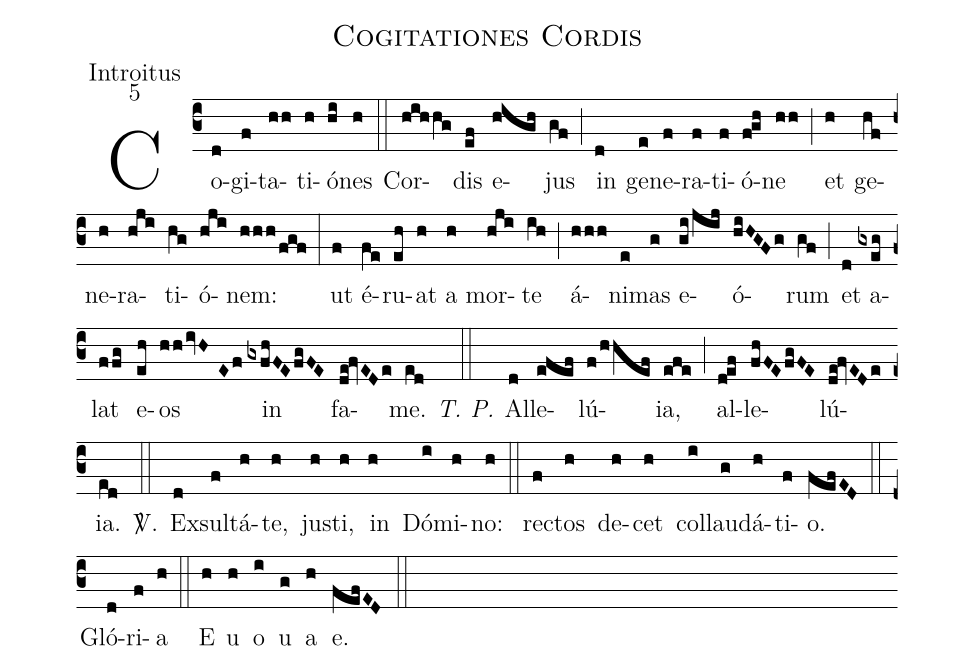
name:Cogitationes Cordis;
office-part:Introitus;
mode:5;
%%
(c3) Co(d)gi(f)ta(hh)ti(h)ó(hi)nes(h) (::) Cor(hihhg)dis(ef) e(high)jus(gf) (;) in(d) ge(e)ne(f)ra(f)ti(f)ó(f!gh)ne(hh) (;) et(h) ge(hf)ne(h)ra(hji)ti(hg)ó(hji)nem:(hhh/fgf) (:) ut(f) é(fe)ru(eh)at(h) a(h) mor(hji)te(ih) (;) á(hhh)ni(e)mas(g) e(gi/jij)ó(hiHGFg)rum(gf) (;) et(d) a(gxeg)lat(ffg) e(eh)os(hh/ivHEf) in(gxfhFE/fgFE) fa(de!fvEDe)me.(ed) <i>T. P.</i>(::) Al(d)le(efef)lú(f/hhef)ia,(efe) (;) al(d!ef)le(fhFE/fgFE)lú(de!fvEDe)ia.(ed) <sp>V/</sp>.(::) Ex(d)sul(f)tá(h)te,(h) ju(h)sti,(h) in(h) Dó(i)mi(h)no:(h) (::) re(f)ctos(h) de(h)cet(h) col(i)lau(g)dá(h)ti(f)o.(fefED) (::) Gló(d)ri(f)a(h) (::) E(h) u(h) o(i) u(g) a(h) e.(fefED) (::)
